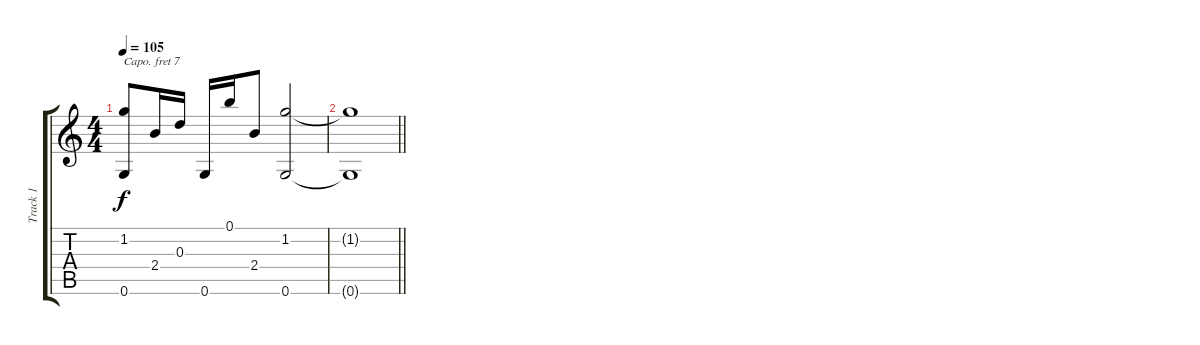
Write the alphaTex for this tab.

\track ("Track 1" "Track 1") {instrument acousticguitarnylon}
\staff {score tabs}
\capo 7
\tuning (E4 B3 G3 D3 A2 C2) {hide}
\ts (4 4)
\tempo 105
\clef g2
\ks c
(1.2 0.6).8{dy f} 2.4.16 0.3.16 0.6.16 0.1.16 2.4.8 (1.2 0.6).2 |
\barLineRight lightlight
(1.2{t} 0.6{t}).1
